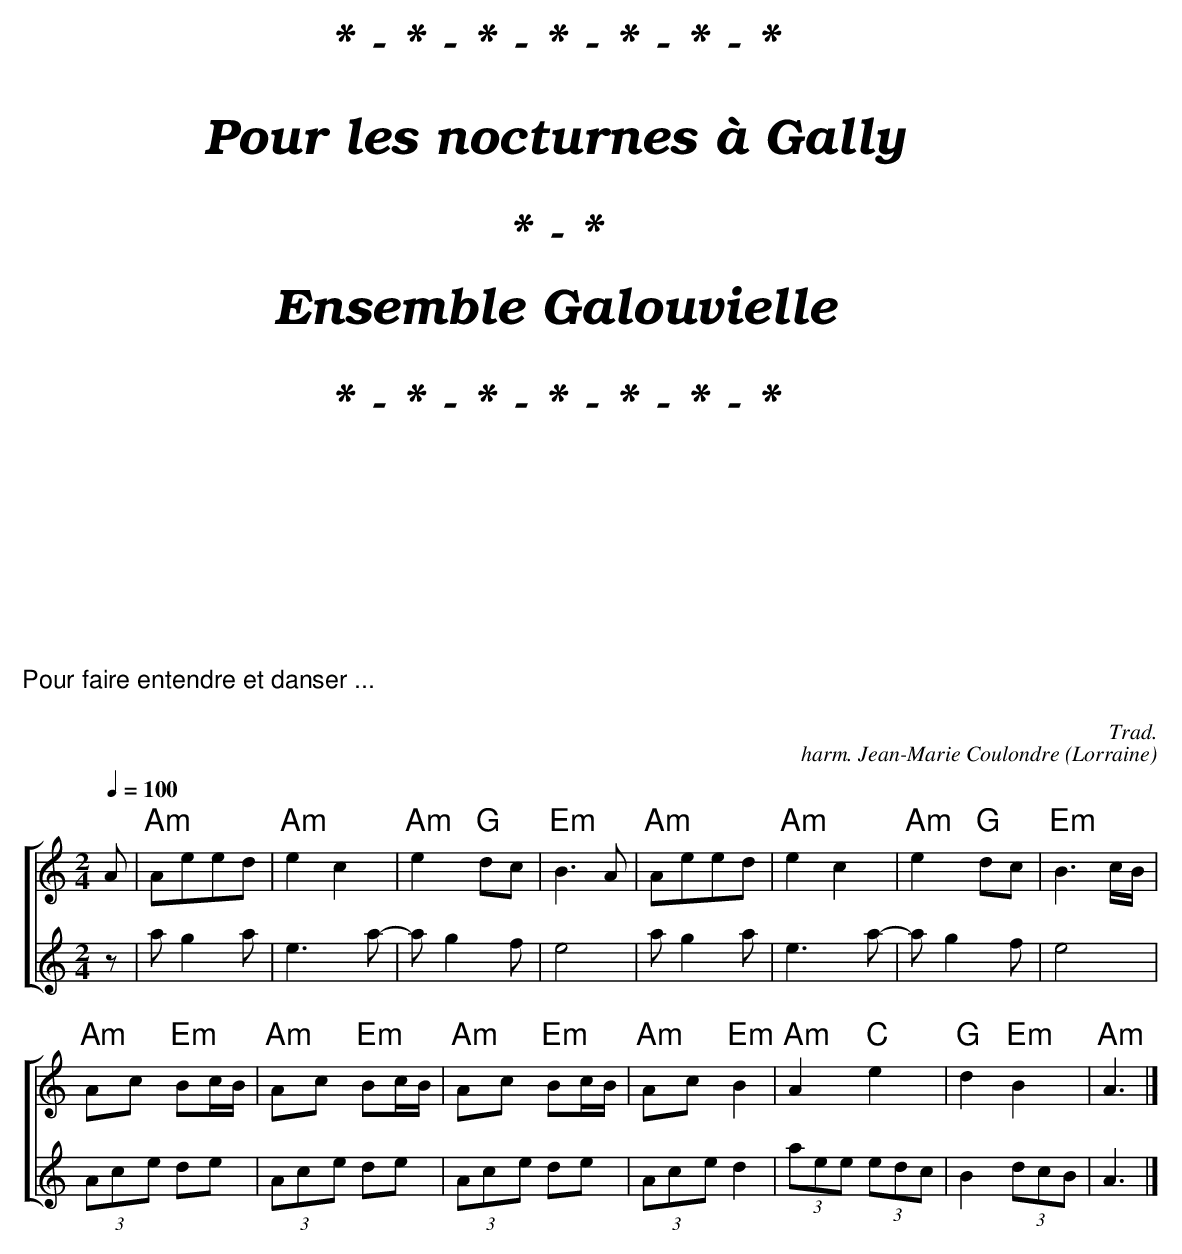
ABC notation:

X:1
T:Maitre de maison, Le
C:Trad.
C:harm. Jean-Marie Coulondre
O:Lorraine
M:2/4
L:1/8
Q:1/4=100
K:C
%%score [1 2 ]
V:1
A|"Am"Aeed|"Am"e2c2|"Am"e2"G"dc|"Em"B3A|"Am"Aeed|"Am"e2c2|"Am"e2"G"dc|"Em"B3c/2B/2|
"Am"Ac "Em"Bc/2B/2 | "Am"Ac "Em"Bc/2B/2 | "Am"Ac "Em"Bc/2B/2 | "Am"Ac"Em"B2 | "Am"A2"C"e2 | "G"d2"Em"B2 | "Am"A3 |]
V:2
z | ag2a | e3a- | ag2f | e4 | ag2a | e3a- | ag2f | e4 |
(3Ace de | (3Ace de | (3Ace de | (3Ace d2 | (3aee (3edc | B2(3dcB | A3 |]
V:3 octave=-1
z | AB cd | ea ed | c2d2 | e4 | AB cd | ea ed | zc zd | e4 |
e2 zg | e2 zb | e2 zg | e2 zb |  ed cB GB ef | e3 |]

W:
W:Mais où est-donc le maître de la maison ? (bis)
W:Il descend la rue, oublie sa charrue
W:Bien qu'il serait temps, d'labourer les champs
W:
W:Où est donc la maîtresse de la maison ? (bis)
W:Elle fait la cuisine, sans oeufs ni farine,
W:Vends la poule au pot et garde le magot
W:
W:Mais où est donc le fils de la maison ? (bis)
W:C'est un petit ange qui chasse les mésanges
W:Avec son pipeau crie comme un crapeau.
W:
W:Mais où est doc la fille de la maison ? (bis)
W:Elle est à la messe et reçoit caresse
W:D'un ou deux amants, d'tout un régiment
W:
W:Où est la servante de la maison ? (bis)
W:En battant la chatte avec sa baratte
W:Elle a mis d'la crème dans toute la pièce
W:Et le maître l'aime
